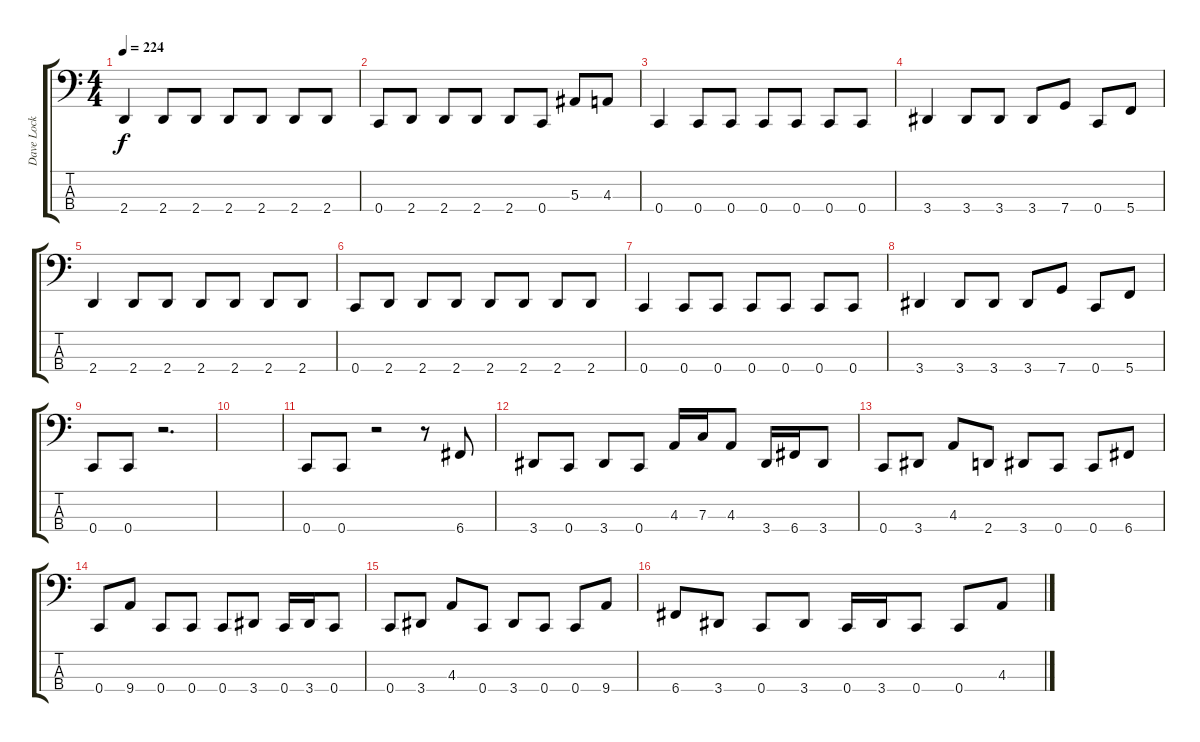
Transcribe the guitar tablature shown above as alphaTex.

\track ("Dave Lock" "Dave Lock") {instrument electricbassfinger}
\staff {score tabs}
\tuning (Eb2 Bb1 F1 C1) {hide}
\ts (4 4)
\tempo 224
\clef f4
\ks c
2.4.4{dy f} 2.4.8 2.4.8 2.4.8 2.4.8 2.4.8 2.4.8 |
0.4.8 2.4.8 2.4.8 2.4.8 2.4.8 0.4.8 5.3.8 4.3.8 |
0.4.4 0.4.8 0.4.8 0.4.8 0.4.8 0.4.8 0.4.8 |
3.4.4 3.4.8 3.4.8 3.4.8 7.4.8 0.4.8 5.4.8 |
2.4.4 2.4.8 2.4.8 2.4.8 2.4.8 2.4.8 2.4.8 |
0.4.8 2.4.8 2.4.8 2.4.8 2.4.8 2.4.8 2.4.8 2.4.8 |
0.4.4 0.4.8 0.4.8 0.4.8 0.4.8 0.4.8 0.4.8 |
3.4.4 3.4.8 3.4.8 3.4.8 7.4.8 0.4.8 5.4.8 |
0.4.8 0.4.8 r.2{d} |
|
0.4.8 0.4.8 r.2 r.8 6.4.8 |
3.4.8 0.4.8 3.4.8 0.4.8 4.3.16 7.3.16 4.3.8 3.4.16 6.4.16 3.4.8 |
0.4.8 3.4.8 4.3.8 2.4.8 3.4.8 0.4.8 0.4.8 6.4.8 |
0.4.8 9.4.8 0.4.8 0.4.8 0.4.8 3.4.8 0.4.16 3.4.16 0.4.8 |
0.4.8 3.4.8 4.3.8 0.4.8 3.4.8 0.4.8 0.4.8 9.4.8 |
6.4.8 3.4.8 0.4.8 3.4.8 0.4.16 3.4.16 0.4.8 0.4.8 4.3.8
